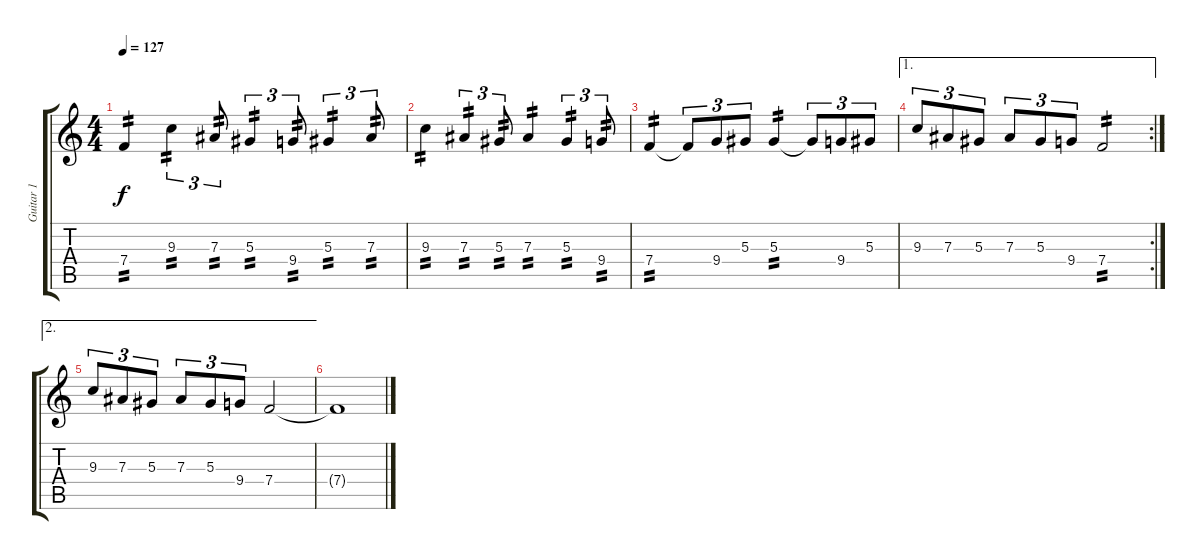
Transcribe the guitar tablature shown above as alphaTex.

\track ("Guitar 1" "Guitar 1") {instrument overdrivenguitar}
\staff {score tabs}
\tuning (C4 G3 Eb3 Bb2 F2 C2) {hide}
\ts (4 4)
\tempo 127
\clef g2
\ks c
7.4.4{tp 2 dy f} 9.3.4{tu (3 2) tp 2} 7.3.8{tu (3 2) tp 2} 5.3.4{tu (3 2) tp 2} 9.4.8{tu (3 2) tp 2} 5.3.4{tu (3 2) tp 2} 7.3.8{tu (3 2) tp 2} |
9.3.4{tp 2} 7.3.4{tu (3 2) tp 2} 5.3.8{tu (3 2) tp 2} 7.3.4{tp 2} 5.3.4{tu (3 2) tp 2} 9.4.8{tu (3 2) tp 2} |
7.4.4{tp 2} 7.4{t}.8{tu (3 2)} 9.4.8{tu (3 2)} 5.3.8{tu (3 2)} 5.3.4{tp 2} 5.3{t}.8{tu (3 2)} 9.4.8{tu (3 2)} 5.3.8{tu (3 2)} |
\ae 1
\rc 2
9.3.8{tu (3 2)} 7.3.8{tu (3 2)} 5.3.8{tu (3 2)} 7.3.8{tu (3 2)} 5.3.8{tu (3 2)} 9.4.8{tu (3 2)} 7.4.2{tp 2} |
\ae 2
9.3.8{tu (3 2)} 7.3.8{tu (3 2)} 5.3.8{tu (3 2)} 7.3.8{tu (3 2)} 5.3.8{tu (3 2)} 9.4.8{tu (3 2)} 7.4.2 |
7.4{t}.1
